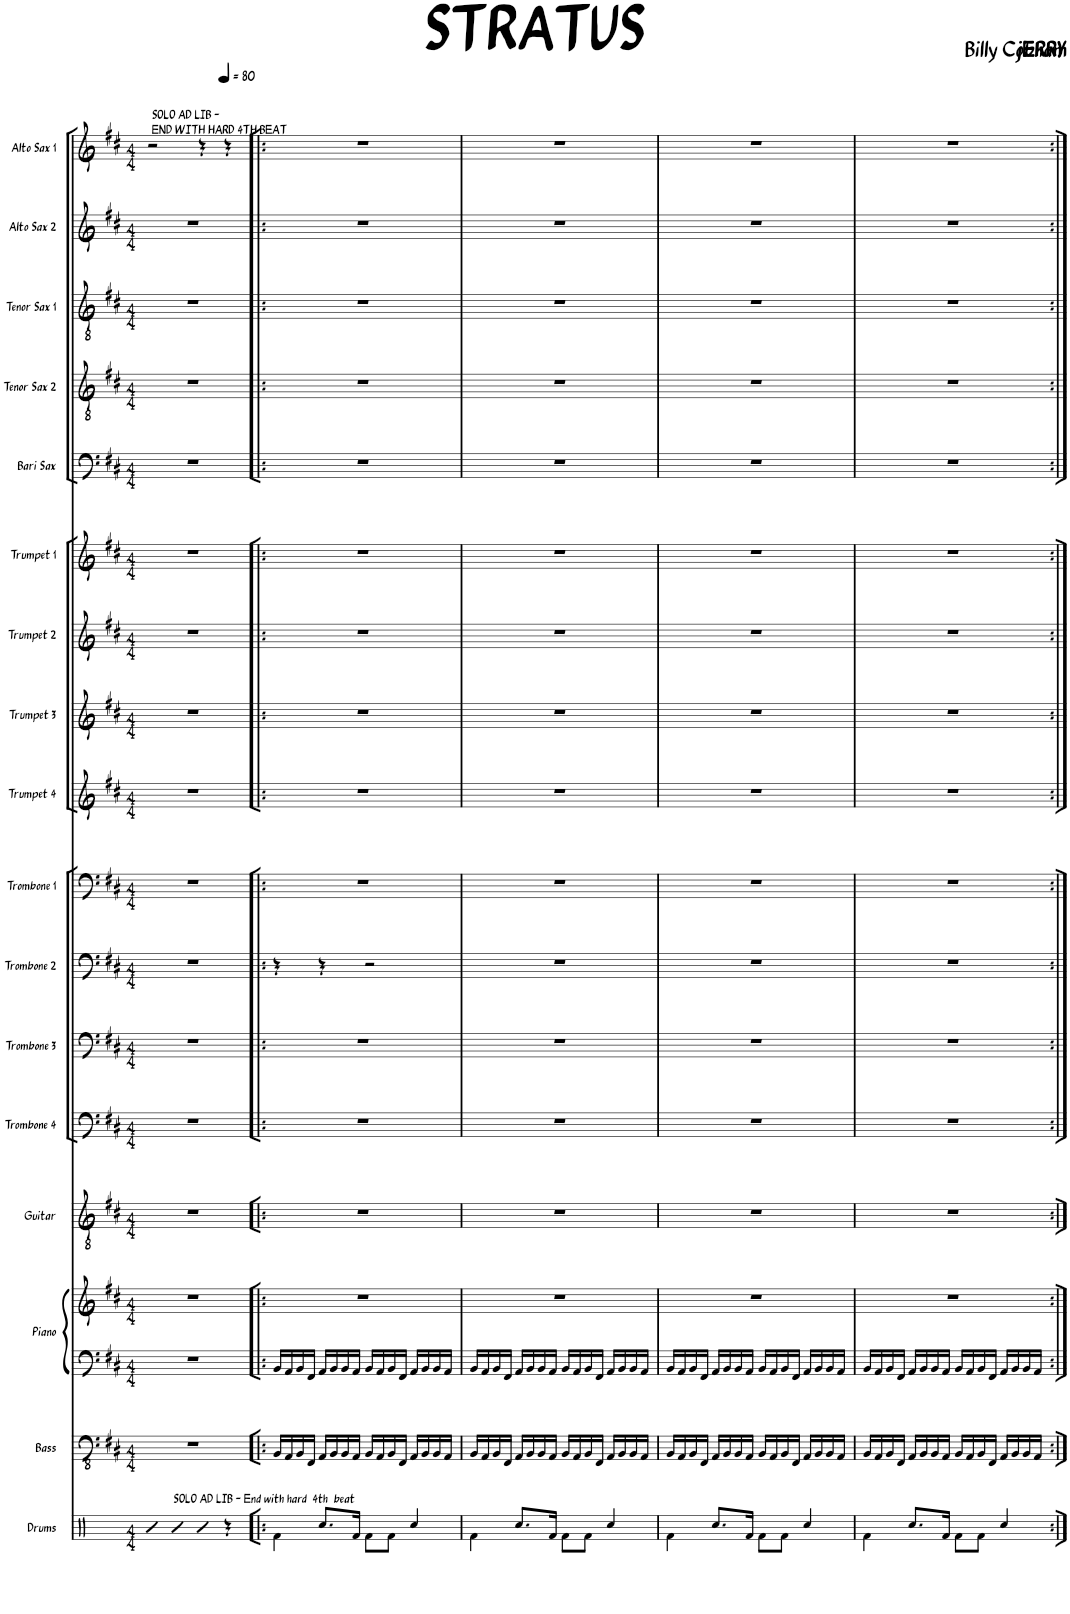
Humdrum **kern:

**kern	**kern	**kern	**kern	**kern	**kern	**kern	**kern	**kern	**kern	**kern	**kern	**kern	**kern	**kern	**kern	**kern	**kern
*part17	*part16	*part15	*part15	*part14	*part13	*part12	*part11	*part10	*part9	*part8	*part7	*part6	*part5	*part4	*part3	*part2	*part1
*staff18	*staff17	*staff16	*staff15	*staff14	*staff13	*staff12	*staff11	*staff10	*staff9	*staff8	*staff7	*staff6	*staff5	*staff4	*staff3	*staff2	*staff1
*I"Drums	*I"Bass	*I"Piano	*	*I"Guitar	*I"Trombone 4	*I"Trombone 3	*I"Trombone 2	*I"Trombone 1	*I"Trumpet 4	*I"Trumpet 3	*I"Trumpet 2	*I"Trumpet 1	*I"Bari Sax	*I"Tenor Sax 2	*I"Tenor Sax 1	*I"Alto Sax 2	*I"Alto Sax 1
*I'Drums	*I'Bass	*I'Pno.	*	*I'Gtr.	*I'Tbn. 4	*I'Tbn. 3	*I'Tbn. 2	*I'Tbn. 1	*I'Tpt. 4	*I'Tpt. 3	*I'Tpt. 2	*I'Tpt. 1	*I'Bari	*I'Tenor 2	*I'Tenor 1	*I'Alto 2	*I'Alto 1
*clefX	*clefFv4	*clefF4	*clefG2	*clefGv2	*clefF4	*clefF4	*clefF4	*clefF4	*clefG2	*clefG2	*clefG2	*clefG2	*clefF4	*clefGv2	*clefGv2	*clefG2	*clefG2
*	*	*	*	*	*	*	*	*	*ITrd1c2	*ITrd1c2	*ITrd1c2	*ITrd1c2	*ITrd12c21	*ITrd8c14	*ITrd8c14	*ITrd5c9	*ITrd5c9
*k[]	*k[f#c#]	*k[f#c#]	*k[f#c#]	*k[f#c#]	*k[f#c#]	*k[f#c#]	*k[f#c#]	*k[f#c#]	*k[f#c#]	*k[f#c#]	*k[f#c#]	*k[f#c#]	*k[f#c#]	*k[f#c#]	*k[f#c#]	*k[f#c#]	*k[f#c#]
*M4/4	*M4/4	*M4/4	*M4/4	*M4/4	*M4/4	*M4/4	*M4/4	*M4/4	*M4/4	*M4/4	*M4/4	*M4/4	*M4/4	*M4/4	*M4/4	*M4/4	*M4/4
=1	=1	=1	=1	=1	=1	=1	=1	=1	=1	=1	=1	=1	=1	=1	=1	=1	=1
!	!	!	!	!	!	!	!	!	!	!	!	!	!	!	!	!	!LO:TX:a:t=SOLO AD LIB -
!	!	!	!	!	!	!	!	!	!	!	!	!	!	!	!	!	!LO:TX:a:t=END WITH HARD 4TH BEAT
!LO:TX:a:t=SOLO AD LIB - End with hard  4th  beat	!	!	!	!	!	!	!	!	!	!	!	!	!	!	!	!	!
4R	1r	1r	1r	1r	1r	1r	1r	1r	1r	1r	1r	1r	1r	1r	1r	1r	2r
4R	.	.	.	.	.	.	.	.	.	.	.	.	.	.	.	.	.
4R	.	.	.	.	.	.	.	.	.	.	.	.	.	.	.	.	4r
4r	.	.	.	.	.	.	.	.	.	.	.	.	.	.	.	.	4r
=2!|:	=2!|:	=2!|:	=2!|:	=2!|:	=2!|:	=2!|:	=2!|:	=2!|:	=2!|:	=2!|:	=2!|:	=2!|:	=2!|:	=2!|:	=2!|:	=2!|:	=2!|:
*	*	*	*	*	*	*	*	*	*	*	*	*	*	*	*	*	*MM80
4Rf\	16BBB/LL	16BB/LL	1r	1r	1r	1r	4r	1r	1r	1r	1r	1r	1r	1r	1r	1r	1r
.	16AAA/	16AA/	.	.	.	.	.	.	.	.	.	.	.	.	.	.	.
.	16BBB/	16BB/	.	.	.	.	.	.	.	.	.	.	.	.	.	.	.
.	16FFF#/JJ	16FF#/JJ	.	.	.	.	.	.	.	.	.	.	.	.	.	.	.
8.Rcc/L	16AAA/LL	16AA/LL	.	.	.	.	4r	.	.	.	.	.	.	.	.	.	.
.	16BBB/	16BB/	.	.	.	.	.	.	.	.	.	.	.	.	.	.	.
.	16BBB/	16BB/	.	.	.	.	.	.	.	.	.	.	.	.	.	.	.
16Rf/Jk	16AAA/JJ	16AA/JJ	.	.	.	.	.	.	.	.	.	.	.	.	.	.	.
8Rf\L	16BBB/LL	16BB/LL	.	.	.	.	2r	.	.	.	.	.	.	.	.	.	.
.	16AAA/	16AA/	.	.	.	.	.	.	.	.	.	.	.	.	.	.	.
8Rf\J	16BBB/	16BB/	.	.	.	.	.	.	.	.	.	.	.	.	.	.	.
.	16FFF#/JJ	16FF#/JJ	.	.	.	.	.	.	.	.	.	.	.	.	.	.	.
4Rcc/	16AAA/LL	16AA/LL	.	.	.	.	.	.	.	.	.	.	.	.	.	.	.
.	16BBB/	16BB/	.	.	.	.	.	.	.	.	.	.	.	.	.	.	.
.	16BBB/	16BB/	.	.	.	.	.	.	.	.	.	.	.	.	.	.	.
.	16AAA/JJ	16AA/JJ	.	.	.	.	.	.	.	.	.	.	.	.	.	.	.
=3	=3	=3	=3	=3	=3	=3	=3	=3	=3	=3	=3	=3	=3	=3	=3	=3	=3
4Rf\	16BBB/LL	16BB/LL	1r	1r	1r	1r	1r	1r	1r	1r	1r	1r	1r	1r	1r	1r	1r
.	16AAA/	16AA/	.	.	.	.	.	.	.	.	.	.	.	.	.	.	.
.	16BBB/	16BB/	.	.	.	.	.	.	.	.	.	.	.	.	.	.	.
.	16FFF#/JJ	16FF#/JJ	.	.	.	.	.	.	.	.	.	.	.	.	.	.	.
8.Rcc/L	16AAA/LL	16AA/LL	.	.	.	.	.	.	.	.	.	.	.	.	.	.	.
.	16BBB/	16BB/	.	.	.	.	.	.	.	.	.	.	.	.	.	.	.
.	16BBB/	16BB/	.	.	.	.	.	.	.	.	.	.	.	.	.	.	.
16Rf/Jk	16AAA/JJ	16AA/JJ	.	.	.	.	.	.	.	.	.	.	.	.	.	.	.
8Rf\L	16BBB/LL	16BB/LL	.	.	.	.	.	.	.	.	.	.	.	.	.	.	.
.	16AAA/	16AA/	.	.	.	.	.	.	.	.	.	.	.	.	.	.	.
8Rf\J	16BBB/	16BB/	.	.	.	.	.	.	.	.	.	.	.	.	.	.	.
.	16FFF#/JJ	16FF#/JJ	.	.	.	.	.	.	.	.	.	.	.	.	.	.	.
4Rcc/	16AAA/LL	16AA/LL	.	.	.	.	.	.	.	.	.	.	.	.	.	.	.
.	16BBB/	16BB/	.	.	.	.	.	.	.	.	.	.	.	.	.	.	.
.	16BBB/	16BB/	.	.	.	.	.	.	.	.	.	.	.	.	.	.	.
.	16AAA/JJ	16AA/JJ	.	.	.	.	.	.	.	.	.	.	.	.	.	.	.
=4	=4	=4	=4	=4	=4	=4	=4	=4	=4	=4	=4	=4	=4	=4	=4	=4	=4
4Rf\	16BBB/LL	16BB/LL	1r	1r	1r	1r	1r	1r	1r	1r	1r	1r	1r	1r	1r	1r	1r
.	16AAA/	16AA/	.	.	.	.	.	.	.	.	.	.	.	.	.	.	.
.	16BBB/	16BB/	.	.	.	.	.	.	.	.	.	.	.	.	.	.	.
.	16FFF#/JJ	16FF#/JJ	.	.	.	.	.	.	.	.	.	.	.	.	.	.	.
8.Rcc/L	16AAA/LL	16AA/LL	.	.	.	.	.	.	.	.	.	.	.	.	.	.	.
.	16BBB/	16BB/	.	.	.	.	.	.	.	.	.	.	.	.	.	.	.
.	16BBB/	16BB/	.	.	.	.	.	.	.	.	.	.	.	.	.	.	.
16Rf/Jk	16AAA/JJ	16AA/JJ	.	.	.	.	.	.	.	.	.	.	.	.	.	.	.
8Rf\L	16BBB/LL	16BB/LL	.	.	.	.	.	.	.	.	.	.	.	.	.	.	.
.	16AAA/	16AA/	.	.	.	.	.	.	.	.	.	.	.	.	.	.	.
8Rf\J	16BBB/	16BB/	.	.	.	.	.	.	.	.	.	.	.	.	.	.	.
.	16FFF#/JJ	16FF#/JJ	.	.	.	.	.	.	.	.	.	.	.	.	.	.	.
4Rcc/	16AAA/LL	16AA/LL	.	.	.	.	.	.	.	.	.	.	.	.	.	.	.
.	16BBB/	16BB/	.	.	.	.	.	.	.	.	.	.	.	.	.	.	.
.	16BBB/	16BB/	.	.	.	.	.	.	.	.	.	.	.	.	.	.	.
.	16AAA/JJ	16AA/JJ	.	.	.	.	.	.	.	.	.	.	.	.	.	.	.
=5	=5	=5	=5	=5	=5	=5	=5	=5	=5	=5	=5	=5	=5	=5	=5	=5	=5
4Rf\	16BBB/LL	16BB/LL	1r	1r	1r	1r	1r	1r	1r	1r	1r	1r	1r	1r	1r	1r	1r
.	16AAA/	16AA/	.	.	.	.	.	.	.	.	.	.	.	.	.	.	.
.	16BBB/	16BB/	.	.	.	.	.	.	.	.	.	.	.	.	.	.	.
.	16FFF#/JJ	16FF#/JJ	.	.	.	.	.	.	.	.	.	.	.	.	.	.	.
8.Rcc/L	16AAA/LL	16AA/LL	.	.	.	.	.	.	.	.	.	.	.	.	.	.	.
.	16BBB/	16BB/	.	.	.	.	.	.	.	.	.	.	.	.	.	.	.
.	16BBB/	16BB/	.	.	.	.	.	.	.	.	.	.	.	.	.	.	.
16Rf/Jk	16AAA/JJ	16AA/JJ	.	.	.	.	.	.	.	.	.	.	.	.	.	.	.
8Rf\L	16BBB/LL	16BB/LL	.	.	.	.	.	.	.	.	.	.	.	.	.	.	.
.	16AAA/	16AA/	.	.	.	.	.	.	.	.	.	.	.	.	.	.	.
8Rf\J	16BBB/	16BB/	.	.	.	.	.	.	.	.	.	.	.	.	.	.	.
.	16FFF#/JJ	16FF#/JJ	.	.	.	.	.	.	.	.	.	.	.	.	.	.	.
4Rcc/	16AAA/LL	16AA/LL	.	.	.	.	.	.	.	.	.	.	.	.	.	.	.
.	16BBB/	16BB/	.	.	.	.	.	.	.	.	.	.	.	.	.	.	.
.	16BBB/	16BB/	.	.	.	.	.	.	.	.	.	.	.	.	.	.	.
.	16AAA/JJ	16AA/JJ	.	.	.	.	.	.	.	.	.	.	.	.	.	.	.
=:|!	=:|!	=:|!	=:|!	=:|!	=:|!	=:|!	=:|!	=:|!	=:|!	=:|!	=:|!	=:|!	=:|!	=:|!	=:|!	=:|!	=:|!
*-	*-	*-	*-	*-	*-	*-	*-	*-	*-	*-	*-	*-	*-	*-	*-	*-	*-
